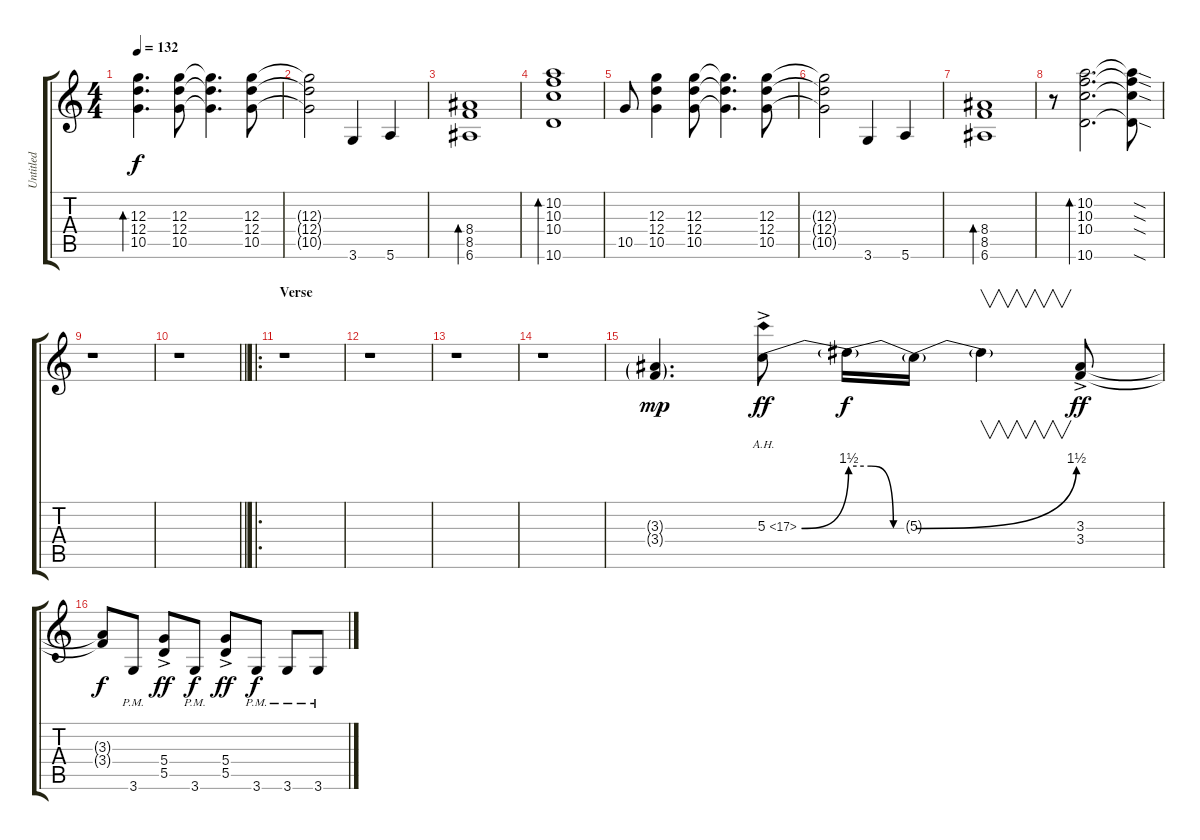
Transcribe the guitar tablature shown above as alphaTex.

\track ("Untitled" "Untitled") {instrument overdrivenguitar}
\staff {score tabs}
\tuning (E4 B3 G3 D3 A2 E2) {hide}
\ts (4 4)
\tempo 132
\clef g2
\ks c
(12.3 12.4 10.5).4{d bd 60 dy f instrument overdrivenguitar} (12.3 12.4 10.5).8 (12.3{t} 12.4{t} 10.5{t}).4{d} (12.3 12.4 10.5).8 |
(12.3{t} 12.4{t} 10.5{t}).2 3.6.4 5.6.4 |
(8.4 8.5 6.6).1{bd 60} |
(10.2 10.3 10.4 10.6).1{bd 60} |
10.5.8 (12.3 12.4 10.5).4 (12.3 12.4 10.5).8 (12.3{t} 12.4{t} 10.5{t}).4{d} (12.3 12.4 10.5).8 |
(12.3{t} 12.4{t} 10.5{t}).2 3.6.4 5.6.4 |
(8.4 8.5 6.6).1{bd 60} |
r.8 (10.2 10.3 10.4 10.6).2{d bd 60} (10.2{sod t} 10.3{sod t} 10.4{sod t} 10.6{sod t}).8 |
r.1 |
\barLineRight lightlight
r.1 |
\ro
\section ("" "Verse")
r.1 |
r.1 |
r.1 |
r.1 |
(3.3{g} 3.4{g}).4{d dy mp} 5.3{be (bend 0 0 60 6) ah 12 ac}.8{dy ff} 5.3{be (custom 0 6 20 6 40 0 60 0) t}.16{dy f} 5.3{be (bend 0 0 60 6) t}.16 5.3{t}.4{v} (3.3{ac} 3.4{ac}).8{dy ff} |
(3.3{t} 3.4{t}).8{dy f} 3.6{pm}.8 (5.4{ac} 5.5{ac}).8{dy ff} 3.6{pm}.8{dy f} (5.4{ac} 5.5{ac}).8{dy ff} 3.6{pm}.8{dy f} 3.6{pm}.8 3.6{pm}.8
